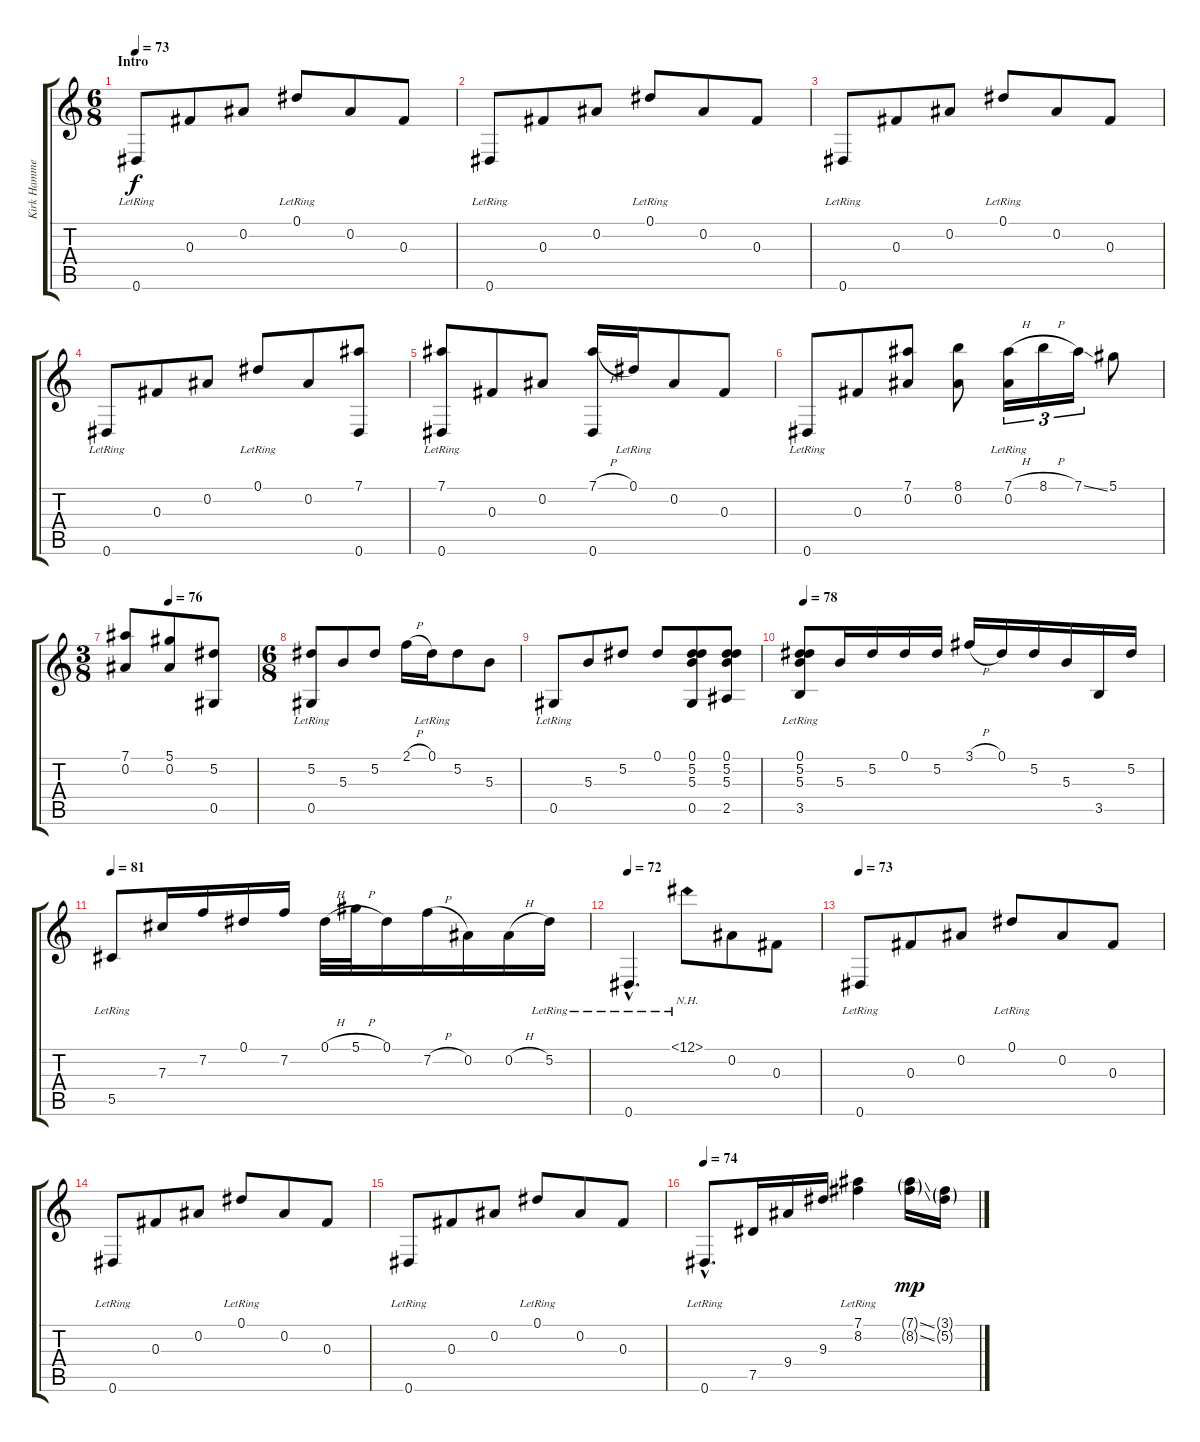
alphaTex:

\track ("Kirk Hammett (Clean Guitar)" "Kirk Hamme") {instrument electricguitarclean}
\staff {score tabs}
\tuning (Eb4 Bb3 Gb3 Db3 Ab2 Eb2) {hide}
\ts (6 8)
\section ("" "Intro")
\tempo 73
\clef g2
\ks c
0.6{lr}.8{dy f instrument electricguitarclean} 0.3.8 0.2.8 0.1{lr}.8 0.2.8 0.3.8 |
0.6{lr}.8 0.3.8 0.2.8 0.1{lr}.8 0.2.8 0.3.8 |
0.6{lr}.8 0.3.8 0.2.8 0.1{lr}.8 0.2.8 0.3.8 |
0.6{lr}.8 0.3.8 0.2.8 0.1{lr}.8 0.2.8 (7.1 0.6).8 |
(7.1{lr} 0.6{lr}).8 0.3.8 0.2.8 (7.1{h} 0.6).16 0.1{lr}.16 0.2.8 0.3.8 |
0.6{lr}.8 0.3.8 (7.1 0.2).8 (8.1 0.2).8 (7.1{h} 0.2{lr}).16{tu (3 2)} 8.1{h}.16{tu (3 2)} 7.1{ss}.16{tu (3 2)} 5.1.8 |
\ts (3 8)
\tempo (76 0.3333333333333333)
(7.1 0.2).8 (5.1 0.2).8 (5.2 0.5).8 |
\ts (6 8)
(5.2 0.5{lr}).8 5.3.8 5.2.8 2.1{h}.16 0.1{lr}.16 5.2.8 5.3.8 |
0.5{lr}.8 5.3.8 5.2.8 0.1.8 (0.1 5.2 5.3 0.5).8 (0.1 5.2 5.3 2.5).8 |
\tempo 78
(0.1{lr} 5.2 5.3 3.5{lr}).8 5.3.16 5.2.16 0.1.16 5.2.16 3.1{h}.16 0.1.16 5.2.16 5.3.16 3.5.16 5.2.16 |
\tempo 81
5.5{lr}.8 7.3.16 7.2.16 0.1.16 7.2.16 0.1{h}.32 5.1{h}.32 0.1.16 7.2{h}.16 0.2.16 0.2{h}.16 5.2{lr}.16 |
\tempo 72
0.6{hac lr}.4{d} 12.1{nh lr}.8 0.2.8 0.3.8 |
\tempo 73
0.6{lr}.8 0.3.8 0.2.8 0.1{lr}.8 0.2.8 0.3.8 |
0.6{lr}.8 0.3.8 0.2.8 0.1{lr}.8 0.2.8 0.3.8 |
0.6{lr}.8 0.3.8 0.2.8 0.1{lr}.8 0.2.8 0.3.8 |
\tempo 74
0.6{hac lr}.8{d} 7.5.16 9.4.16 9.3.16 (7.1{lr} 8.2{lr}).4 (7.1{ss g} 8.2{ss g}).16{dy mp} (3.1{g} 5.2{g}).16
